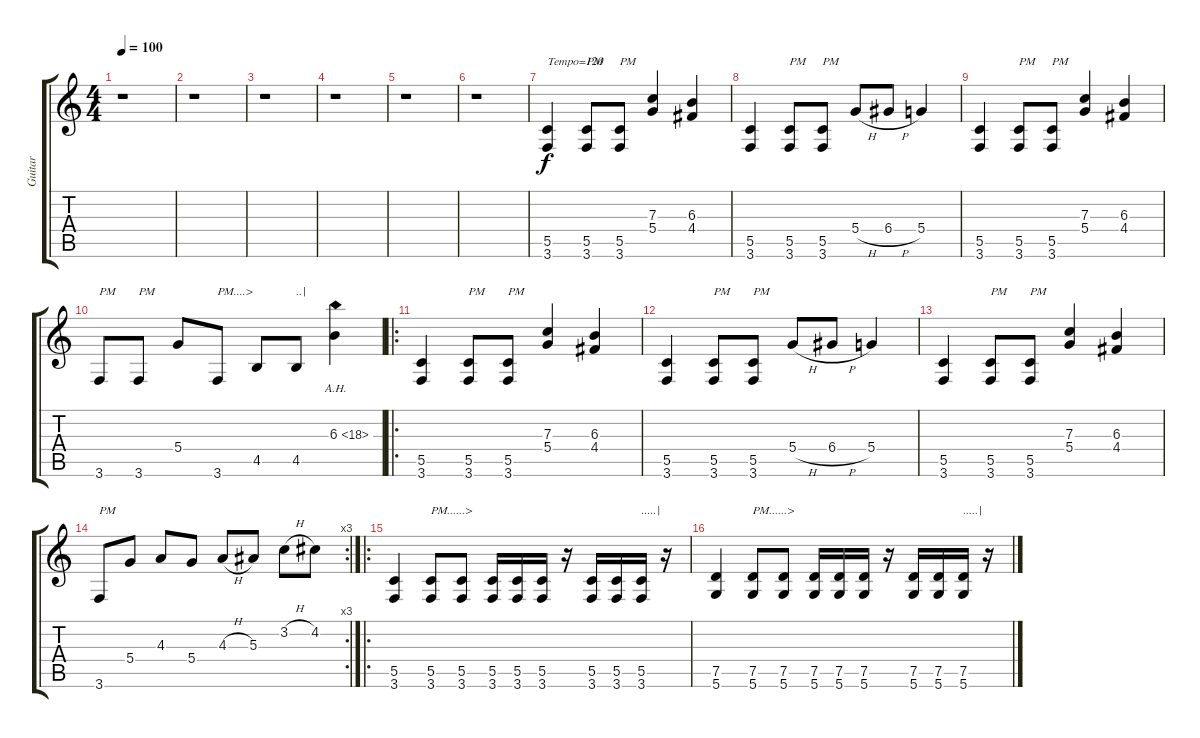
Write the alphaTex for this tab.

\track ("Guitar" "Guitar") {instrument distortionguitar}
\staff {score tabs}
\tuning (D4 A3 F3 D3 G2 D2) {hide}
\ts (4 4)
\tempo 100
\clef g2
\ks c
r.1{dy f} |
r.1 |
r.1 |
r.1 |
r.1 |
r.1 |
(5.5 3.6).4{txt "Tempo=120"} (5.5 3.6).8{txt "PM"} (5.5 3.6).8{txt "PM"} (7.3 5.4).4 (6.3 4.4).4 |
(5.5 3.6).4 (5.5 3.6).8{txt "PM"} (5.5 3.6).8{txt "PM"} 5.4{h}.8 6.4{h}.8 5.4.4 |
(5.5 3.6).4 (5.5 3.6).8{txt "PM"} (5.5 3.6).8{txt "PM"} (7.3 5.4).4 (6.3 4.4).4 |
3.6.8{txt "PM"} 3.6.8{txt "PM"} 5.4.8 3.6.8{txt "PM....>"} 4.5.8 4.5.8{txt "..|"} 6.3{ah 12}.4 |
\ro
(5.5 3.6).4 (5.5 3.6).8{txt "PM"} (5.5 3.6).8{txt "PM"} (7.3 5.4).4 (6.3 4.4).4 |
(5.5 3.6).4 (5.5 3.6).8{txt "PM"} (5.5 3.6).8{txt "PM"} 5.4{h}.8 6.4{h}.8 5.4.4 |
(5.5 3.6).4 (5.5 3.6).8{txt "PM"} (5.5 3.6).8{txt "PM"} (7.3 5.4).4 (6.3 4.4).4 |
\rc 3
3.6.8{txt "PM"} 5.4.8 4.3.8 5.4.8 4.3{h}.8 5.3.8 3.2{h}.8 4.2.8 |
\ro
(5.5 3.6).4 (5.5 3.6).8{txt "PM......>"} (5.5 3.6).8 (5.5 3.6).16 (5.5 3.6).16 (5.5 3.6).16 r.16 (5.5 3.6).16 (5.5 3.6).16 (5.5 3.6).16{txt ".....|"} r.16 |
(7.5 5.6).4 (7.5 5.6).8{txt "PM......>"} (7.5 5.6).8 (7.5 5.6).16 (7.5 5.6).16 (7.5 5.6).16 r.16 (7.5 5.6).16 (7.5 5.6).16 (7.5 5.6).16{txt ".....|"} r.16
